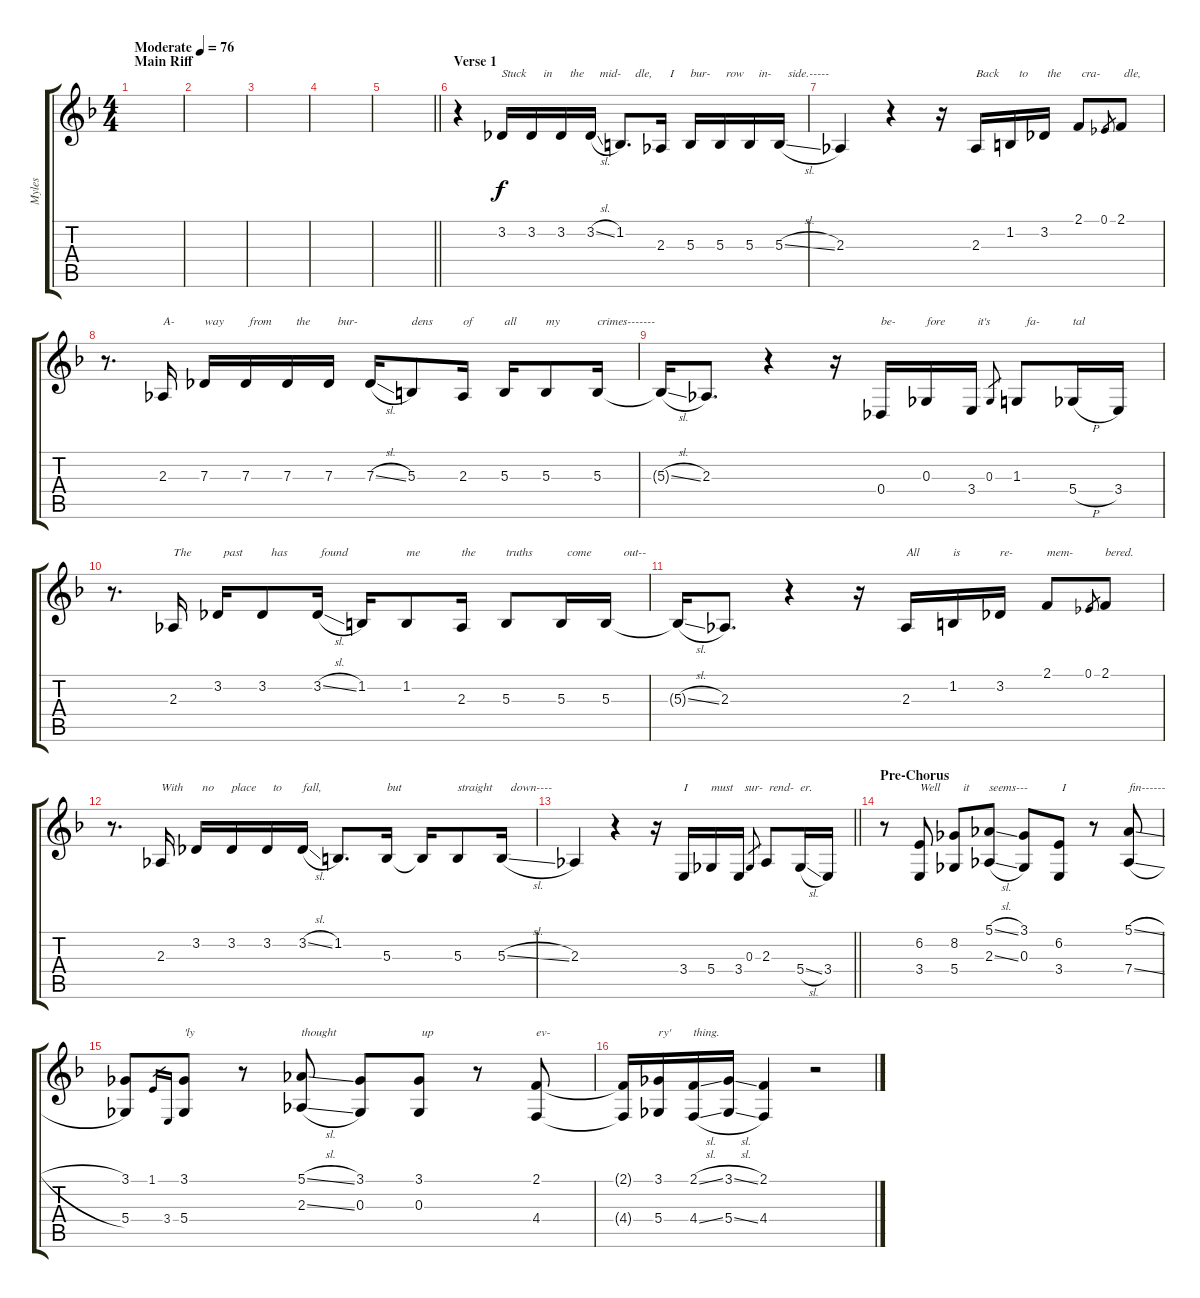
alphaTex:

\track ("Myles" "Myles") {instrument tenorsax}
\staff {score tabs}
\tuning (Eb4 Bb3 Gb3 Db3 Ab2 Db2) {hide}
\ts (4 4)
\section ("" "Main Riff")
\tempo (76 "Moderate")
\clef g2
\ks f
|
|
|
|
\barLineRight lightlight
|
\section ("" "Verse 1")
r.4 3.2.16{txt "Stuck"} 3.2.16{txt "    in"} 3.2.16{txt "   the"} 3.2{sl}.16{txt "   mid-"} 1.2.8{d txt "     dle,"} 2.3.16{txt "   I"} 5.3.16{txt "bur-"} 5.3.16{txt "  row"} 5.3.16{txt "   in-"} 5.3{sl}.16{txt "   side.-----"} |
2.3.4 r.4 r.16 2.3.16{txt "Back"} 1.2.16{txt "   to"} 3.2.16{txt " the"} 2.1.8{txt " cra-"} 0.1.8{gr} 2.1.8{txt " dle,"} |
r.8{d} 2.3.16{txt "A-"} 7.3.16{txt "way"} 7.3.16{txt " from"} 7.3.16{txt "   the"} 7.3.16{txt "   bur-"} 7.3{sl}.16 5.3.8{txt "dens"} 2.3.16{txt "of"} 5.3.16{txt "all"} 5.3.8{txt "my"} 5.3.16{txt "crimes-------"} |
5.3{sl t}.16 2.3.8{d} r.4 r.16 0.4.16{txt "be-"} 0.3.16{txt "fore"} 3.4.16{txt "  it's"} 0.3.8{gr} 1.3.8{txt "   fa-"} 5.4{h}.16{txt "tal"} 3.4.16 |
r.8{d} 2.3.16{txt "The"} 3.2.16{txt "  past"} 3.2.8{txt "   has"} 3.2{sl}.16{txt " found"} 1.2.16 1.2.8{txt "me"} 2.3.16{txt "the"} 5.3.8{txt "truths"} 5.3.16{txt "  come"} 5.3.16{txt "      out--"} |
5.3{sl t}.16 2.3.8{d} r.4 r.16 2.3.16{txt "All"} 1.2.16{txt "is"} 3.2.16{txt "re-"} 2.1.8{txt "mem-"} 0.1.8{gr} 2.1.8{txt "bered."} |
r.8{d} 2.3.16{txt "With"} 3.2.16{txt "  no"} 3.2.16{txt "place"} 3.2.16{txt "  to"} 3.2{sl}.16{txt "fall,"} 1.2.8{d} 5.3.16{txt "but"} 5.3{t}.16 5.3.8{txt "straight"} 5.3{sl}.16{txt "   down----"} |
\barLineRight lightlight
2.3.4 r.4 r.16 3.4.16{txt "I"} 5.4.16{txt "must"} 3.4.16{txt "  sur-"} 0.3.8{gr} 2.3.8{txt " rend-"} 5.4{sl}.16{txt "er."} 3.4.16 |
\section ("" "Pre-Chorus")
r.8 (6.2 3.4).8{txt "Well"} (8.2 5.4).8{txt "   it"} (5.1{sl} 2.3{sl}).8{txt "seems---"} (3.1 0.3).8 (6.2 3.4).8{txt " I"} r.8 (5.1{sl} 7.4{sl}).8{txt "fin------"} |
(3.1 5.4).8 1.1.16{gr} 3.4.16{gr} (3.1 5.4).8{txt "'ly"} r.8 (5.1{sl} 2.3{sl}).8{txt "thought"} (3.1 0.3).8 (3.1 0.3).8{txt " up"} r.8 (2.1 4.4).8{txt "ev-"} |
(2.1{t} 4.4{t}).16 (3.1 5.4).16{txt "ry'"} (2.1{sl} 4.4{sl}).16{txt "thing."} (3.1{sl} 5.4{sl}).16 (2.1 4.4).4 r.2
